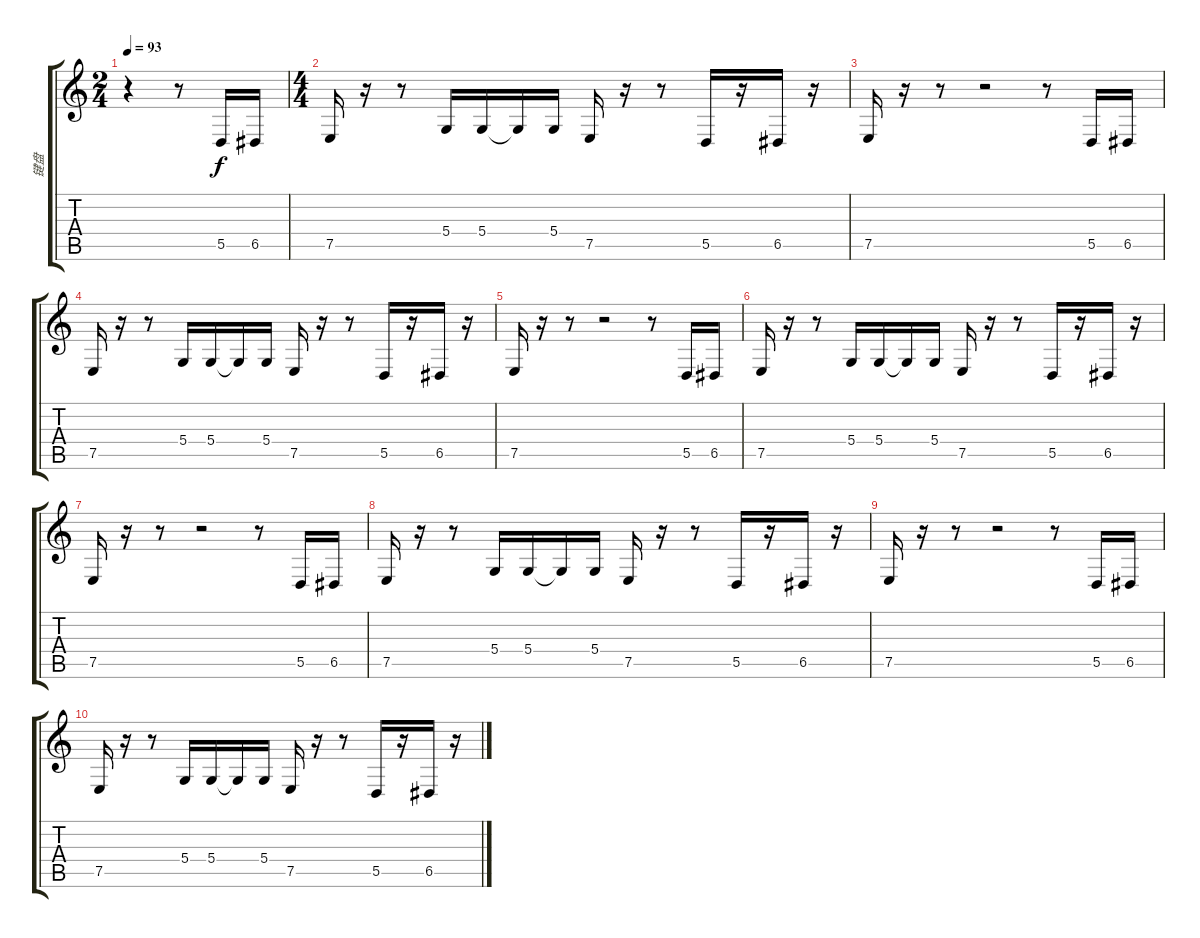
\track ("键盘" "键盘") {instrument lead2sawtooth}
\staff {score tabs}
\tuning (E4 B3 G3 D3 A2 E2) {hide}
\ts (2 4)
\tempo 93
\clef g2
\ks c
r.4{dy f} r.8 5.5.16{volume 13 instrument lead2sawtooth} 6.5.16 |
\ts (4 4)
7.5.16 r.16 r.8 5.4.16 5.4.16 5.4{t}.16 5.4.16 7.5.16 r.16 r.8 5.5.16 r.16 6.5.16 r.16 |
7.5.16 r.16 r.8 r.2 r.8 5.5.16 6.5.16 |
7.5.16 r.16 r.8 5.4.16 5.4.16 5.4{t}.16 5.4.16 7.5.16 r.16 r.8 5.5.16 r.16 6.5.16 r.16 |
7.5.16 r.16 r.8 r.2 r.8 5.5.16 6.5.16 |
7.5.16 r.16 r.8 5.4.16 5.4.16 5.4{t}.16 5.4.16 7.5.16 r.16 r.8 5.5.16 r.16 6.5.16 r.16 |
7.5.16 r.16 r.8 r.2 r.8{volume 11} 5.5.16 6.5.16 |
7.5.16{volume 10} r.16 r.8 5.4.16{volume 9} 5.4.16 5.4{t}.16 5.4.16 7.5.16{volume 8} r.16 r.8 5.5.16{volume 7} r.16 6.5.16 r.16 |
7.5.16{volume 6} r.16 r.8 r.2{volume 5} r.8{volume 3} 5.5.16 6.5.16 |
7.5.16{volume 2} r.16 r.8 5.4.16{volume 1} 5.4.16 5.4{t}.16 5.4.16 7.5.16{volume 0} r.16 r.8 5.5.16 r.16 6.5.16 r.16
